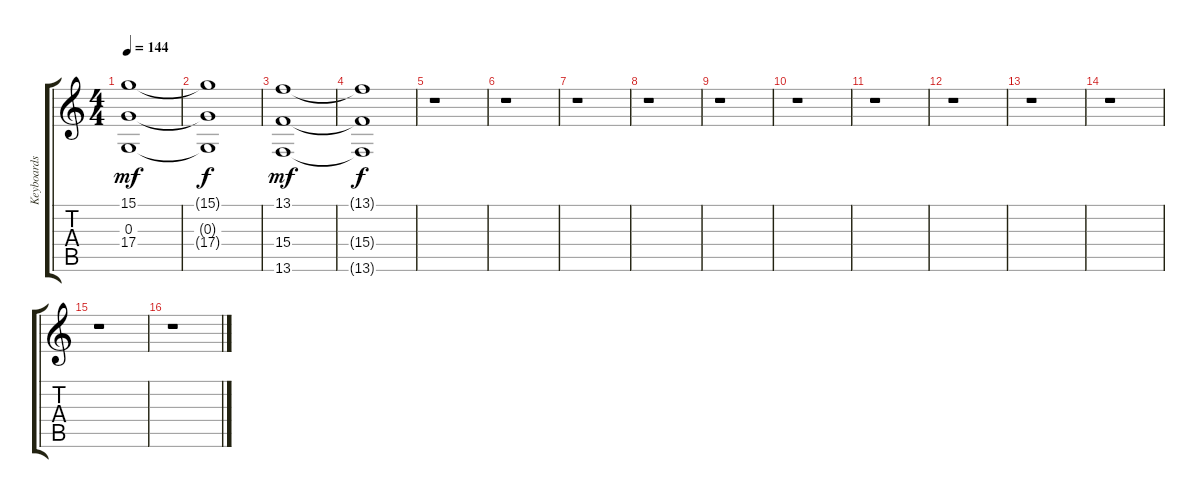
\track ("Keyboards" "Keyboards") {instrument choiraahs}
\staff {score tabs}
\tuning (E4 B3 G3 D3 A2 E2) {hide}
\ts (4 4)
\tempo 144
\clef g2
\ks c
(15.1 0.3 17.4).1{dy mf} |
(15.1{t} 0.3{t} 17.4{t}).1{dy f} |
(13.1 15.4 13.6).1{dy mf} |
(13.1{t} 15.4{t} 13.6{t}).1{dy f} |
r.1 |
r.1 |
r.1 |
r.1 |
r.1 |
r.1 |
r.1 |
r.1 |
r.1 |
r.1 |
r.1 |
r.1
